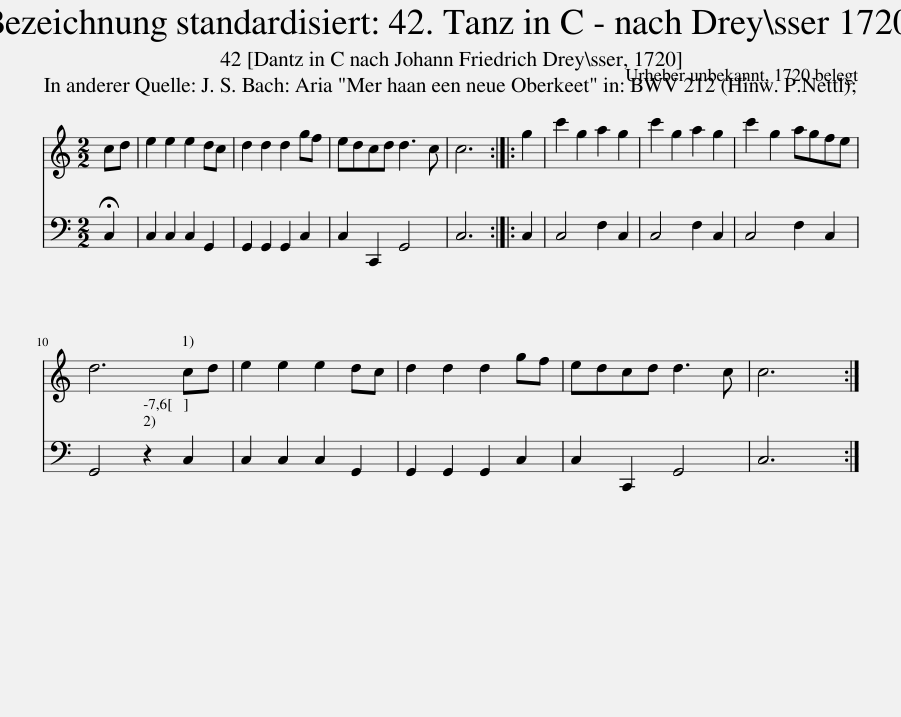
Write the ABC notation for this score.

X:1
%%score 1 2
L:1/8
M:2/2
I:linebreak $
K:C
V:1 treble
V:2 bass
V:1
 cd | e2 e2 e2 dc | d2 d2 d2 gf | edcd d3 c | c6 :: %5
 g2 | c'2 g2 a2 g2 | c'2 g2 a2 g2 | c'2 g2 agfe |$ d6 cd | %10
 e2 e2 e2 dc | d2 d2 d2 gf | edcd d3 c | c6 :| %14
V:2
 !fermata!C,2 | C,2 C,2 C,2 G,,2 | G,,2 G,,2 G,,2 C,2 | C,2 C,,2 G,,4 | C,6 :: %5
 C,2 | C,4 F,2 C,2 | C,4 F,2 C,2 | C,4 F,2 C,2 |$ G,,4 z2 C,2 | %10
 C,2 C,2 C,2 G,,2 | G,,2 G,,2 G,,2 C,2 | C,2 C,,2 G,,4 | C,6 :| %14
